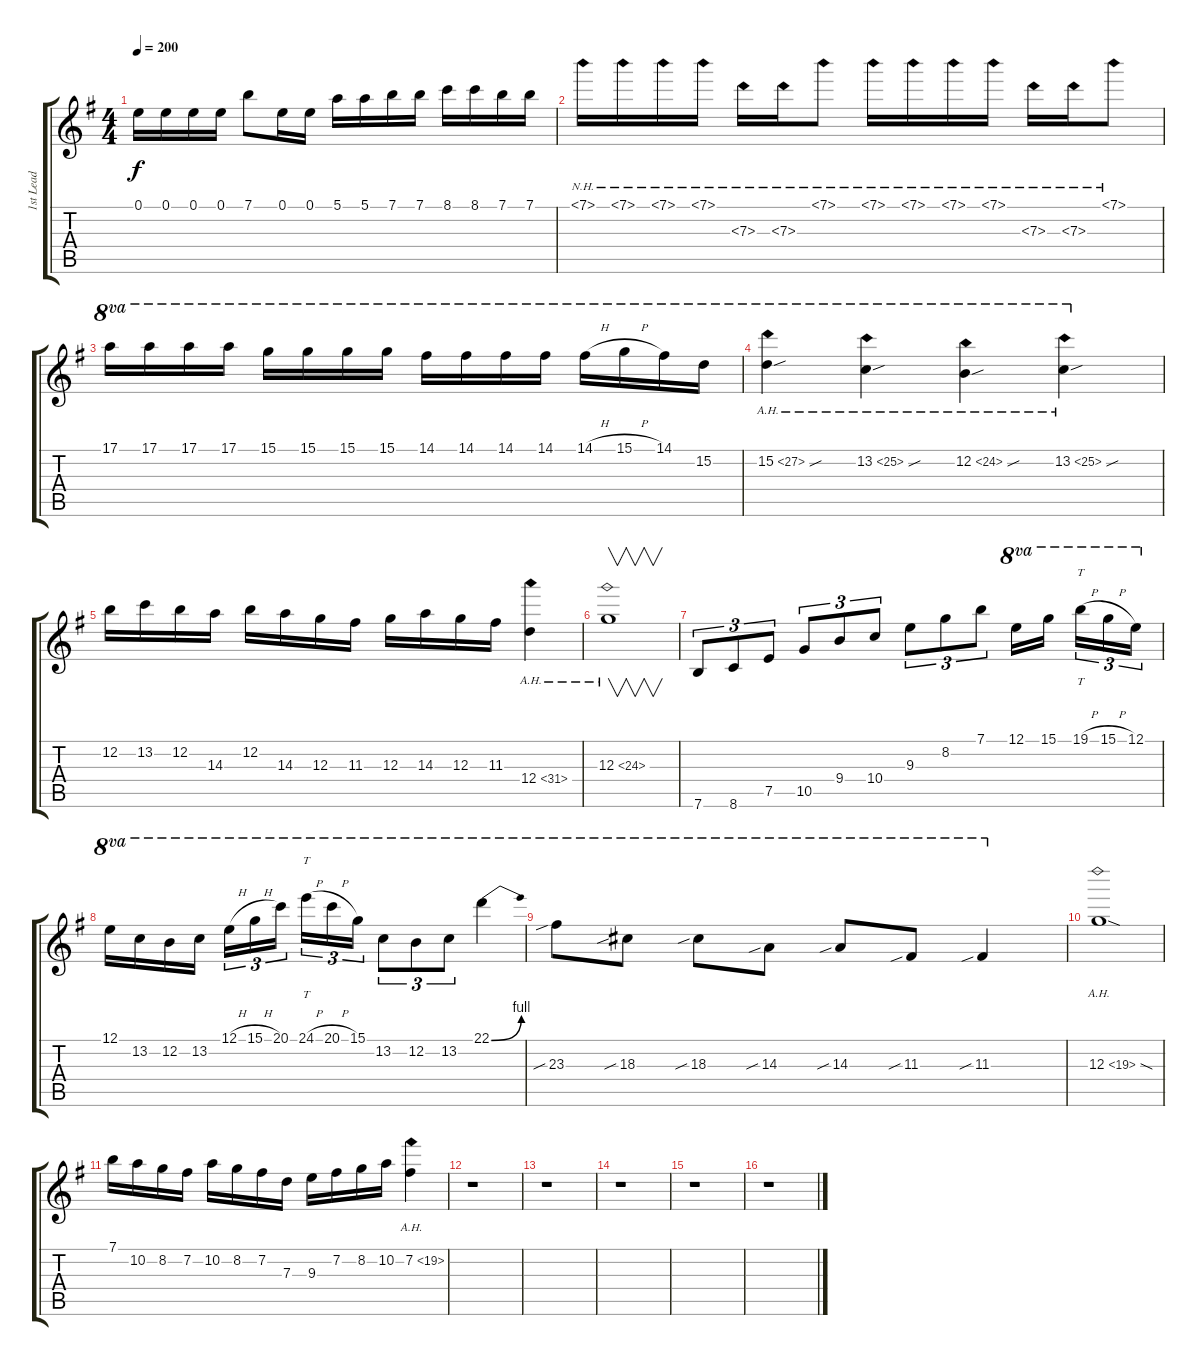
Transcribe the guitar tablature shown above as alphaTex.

\track ("1st Lead" "1st Lead") {instrument distortionguitar}
\staff {score tabs}
\tuning (E4 B3 G3 D3 A2 E2) {hide}
\ts (4 4)
\tempo 200
\clef g2
\ks g
0.1.16{dy f} 0.1.16 0.1.16 0.1.16 7.1.8 0.1.16 0.1.16 5.1.16 5.1.16 7.1.16 7.1.16 8.1.16 8.1.16 7.1.16 7.1.16 |
7.1{nh}.16 7.1{nh}.16 7.1{nh}.16 7.1{nh}.16 7.3{nh}.16 7.3{nh}.16 7.1{nh}.8 7.1{nh}.16 7.1{nh}.16 7.1{nh}.16 7.1{nh}.16 7.3{nh}.16 7.3{nh}.16 7.1{nh}.8 |
17.1.16{ot 8va} 17.1.16{ot 8va} 17.1.16{ot 8va} 17.1.16{ot 8va} 15.1.16{ot 8va} 15.1.16{ot 8va} 15.1.16{ot 8va} 15.1.16{ot 8va} 14.1.16{ot 8va} 14.1.16{ot 8va} 14.1.16{ot 8va} 14.1.16{ot 8va} 14.1{h}.16{ot 8va} 15.1{h}.16{ot 8va} 14.1.16{ot 8va} 15.2.16{ot 8va} |
15.2{ah 12 sou}.4{ot 8va} 13.2{ah 12 sou}.4{ot 8va} 12.2{ah 12 sou}.4{ot 8va} 13.2{ah 12 sou}.4{ot 8va} |
12.2.16 13.2.16 12.2.16 14.3.16 12.2.16 14.3.16 12.3.16 11.3.16 12.3.16 14.3.16 12.3.16 11.3.16 12.4{ah 19}.4 |
12.3{ah 12}.1{v} |
7.6.8{tu (3 2)} 8.6.8{tu (3 2)} 7.5.8{tu (3 2)} 10.5.8{tu (3 2)} 9.4.8{tu (3 2)} 10.4.8{tu (3 2)} 9.3.8{tu (3 2)} 8.2.8{tu (3 2)} 7.1.8{tu (3 2)} 12.1.16{ot 8va} 15.1.16{ot 8va beam splitsecondary} 19.1{h}.16{tt tu (3 2) ot 8va} 15.1{h}.16{tu (3 2) ot 8va} 12.1.16{tu (3 2) ot 8va} |
12.1.16{ot 8va} 13.2.16{ot 8va} 12.2.16{ot 8va} 13.2.16{ot 8va} 12.1{h}.16{tu (3 2) ot 8va} 15.1{h}.16{tu (3 2) ot 8va} 20.1.16{tu (3 2) ot 8va beam splitsecondary} 24.1{h}.16{tt tu (3 2) ot 8va} 20.1{h}.16{tu (3 2) ot 8va} 15.1.16{tu (3 2) ot 8va} 13.2.8{tu (3 2) ot 8va} 12.2.8{tu (3 2) ot 8va} 13.2.8{tu (3 2) ot 8va} 22.1{be (bend 0 0 60 4)}.4{ot 8va} |
23.3{sib}.8{ot 8va} 18.3{sib}.8{ot 8va} 18.3{sib}.8{ot 8va} 14.3{sib}.8{ot 8va} 14.3{sib}.8{ot 8va} 11.3{sib}.8{ot 8va} 11.3{sib}.4{ot 8va} |
12.3{ah 7 sod}.1 |
7.1.16 10.2.16 8.2.16 7.2.16 10.2.16 8.2.16 7.2.16 7.3.16 9.3.16 7.2.16 8.2.16 10.2.16 7.2{ah 12}.4 |
r.1 |
r.1 |
r.1 |
r.1 |
r.1
